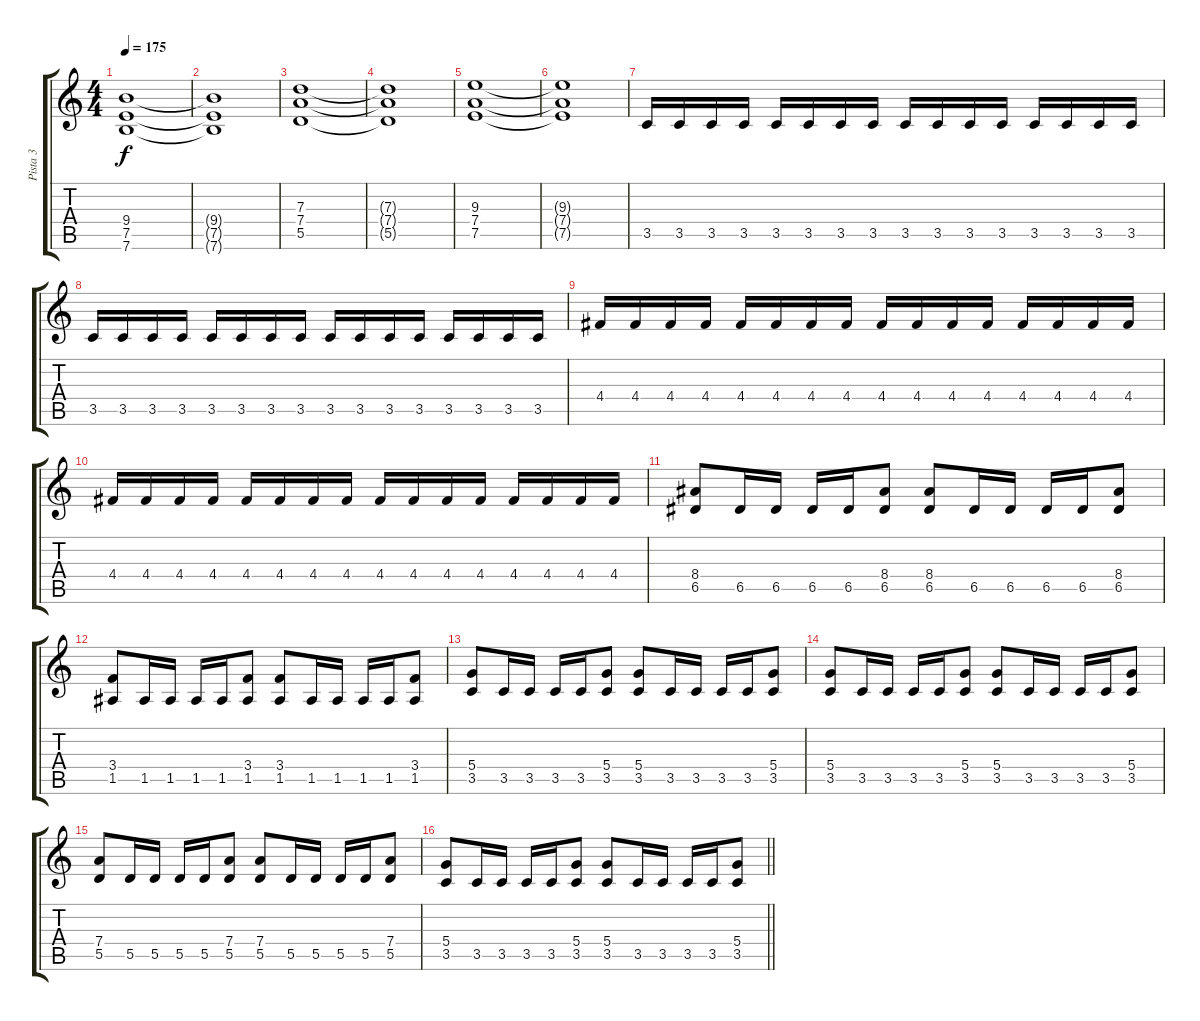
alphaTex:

\track ("Pista 3" "Pista 3") {instrument distortionguitar}
\staff {score tabs}
\tuning (E4 B3 G3 D3 A2 E2) {hide}
\ts (4 4)
\tempo 175
\clef g2
\ks c
(9.4 7.5 7.6).1{dy f} |
(9.4{t} 7.5{t} 7.6{t}).1 |
(7.3 7.4 5.5).1 |
(7.3{t} 7.4{t} 5.5{t}).1 |
(9.3 7.4 7.5).1 |
(9.3{t} 7.4{t} 7.5{t}).1 |
3.5.16 3.5.16 3.5.16 3.5.16 3.5.16 3.5.16 3.5.16 3.5.16 3.5.16 3.5.16 3.5.16 3.5.16 3.5.16 3.5.16 3.5.16 3.5.16 |
3.5.16 3.5.16 3.5.16 3.5.16 3.5.16 3.5.16 3.5.16 3.5.16 3.5.16 3.5.16 3.5.16 3.5.16 3.5.16 3.5.16 3.5.16 3.5.16 |
4.4.16 4.4.16 4.4.16 4.4.16 4.4.16 4.4.16 4.4.16 4.4.16 4.4.16 4.4.16 4.4.16 4.4.16 4.4.16 4.4.16 4.4.16 4.4.16 |
4.4.16 4.4.16 4.4.16 4.4.16 4.4.16 4.4.16 4.4.16 4.4.16 4.4.16 4.4.16 4.4.16 4.4.16 4.4.16 4.4.16 4.4.16 4.4.16 |
(8.4 6.5).8 6.5.16 6.5.16 6.5.16 6.5.16 (8.4 6.5).8 (8.4 6.5).8 6.5.16 6.5.16 6.5.16 6.5.16 (8.4 6.5).8 |
(3.4 1.5).8 1.5.16 1.5.16 1.5.16 1.5.16 (3.4 1.5).8 (3.4 1.5).8 1.5.16 1.5.16 1.5.16 1.5.16 (3.4 1.5).8 |
(5.4 3.5).8 3.5.16 3.5.16 3.5.16 3.5.16 (5.4 3.5).8 (5.4 3.5).8 3.5.16 3.5.16 3.5.16 3.5.16 (5.4 3.5).8 |
(5.4 3.5).8 3.5.16 3.5.16 3.5.16 3.5.16 (5.4 3.5).8 (5.4 3.5).8 3.5.16 3.5.16 3.5.16 3.5.16 (5.4 3.5).8 |
(7.4 5.5).8 5.5.16 5.5.16 5.5.16 5.5.16 (7.4 5.5).8 (7.4 5.5).8 5.5.16 5.5.16 5.5.16 5.5.16 (7.4 5.5).8 |
\barLineRight lightlight
(5.4 3.5).8 3.5.16 3.5.16 3.5.16 3.5.16 (5.4 3.5).8 (5.4 3.5).8 3.5.16 3.5.16 3.5.16 3.5.16 (5.4 3.5).8
